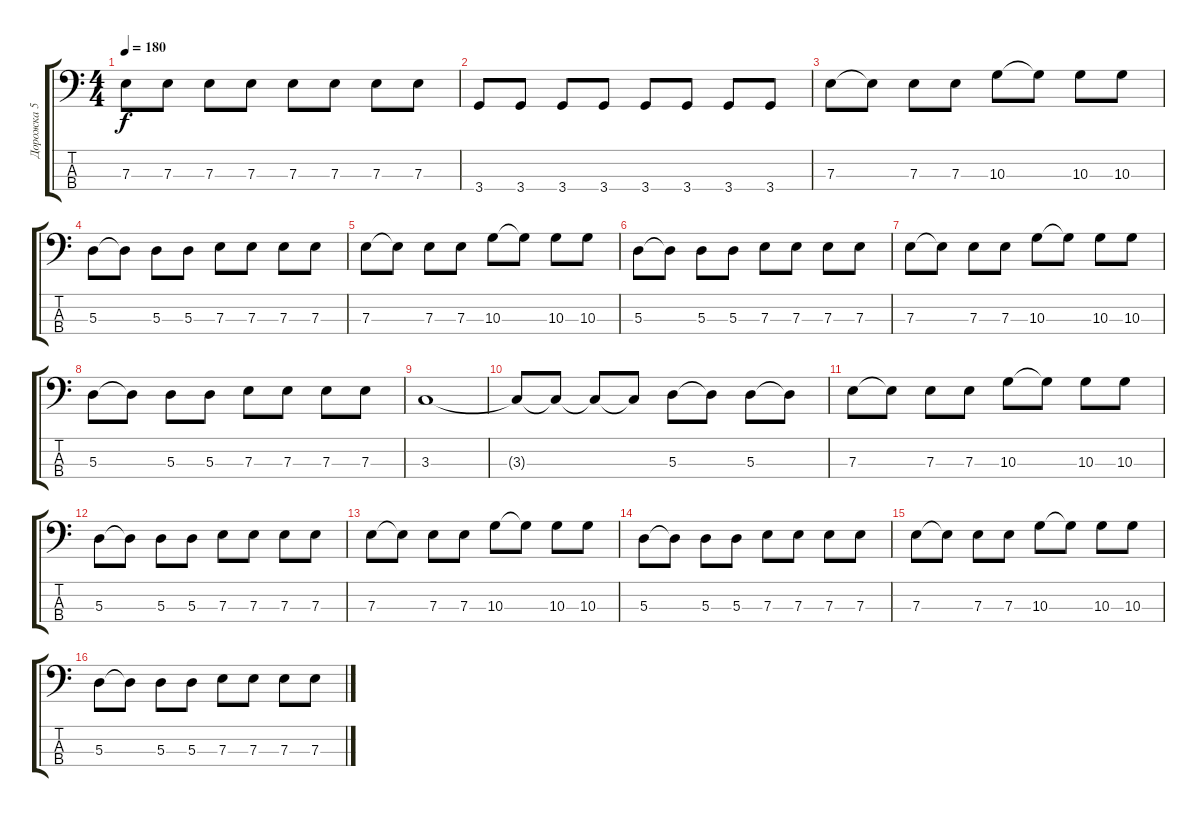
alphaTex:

\track ("Дорожка 5" "Дорожка 5") {instrument electricbasspick}
\staff {score tabs}
\tuning (G2 D2 A1 E1) {hide}
\ts (4 4)
\tempo 180
\clef f4
\ks c
7.3.8{dy f} 7.3.8 7.3.8 7.3.8 7.3.8 7.3.8 7.3.8 7.3.8 |
3.4.8 3.4.8 3.4.8 3.4.8 3.4.8 3.4.8 3.4.8 3.4.8 |
7.3.8 7.3{t}.8 7.3.8 7.3.8 10.3.8 10.3{t}.8 10.3.8 10.3.8 |
5.3.8 5.3{t}.8 5.3.8 5.3.8 7.3.8 7.3.8 7.3.8 7.3.8 |
7.3.8 7.3{t}.8 7.3.8 7.3.8 10.3.8 10.3{t}.8 10.3.8 10.3.8 |
5.3.8 5.3{t}.8 5.3.8 5.3.8 7.3.8 7.3.8 7.3.8 7.3.8 |
7.3.8 7.3{t}.8 7.3.8 7.3.8 10.3.8 10.3{t}.8 10.3.8 10.3.8 |
5.3.8 5.3{t}.8 5.3.8 5.3.8 7.3.8 7.3.8 7.3.8 7.3.8 |
3.3.1 |
3.3{t}.8 3.3{t}.8 3.3{t}.8 3.3{t}.8 5.3.8 5.3{t}.8 5.3.8 5.3{t}.8 |
7.3.8 7.3{t}.8 7.3.8 7.3.8 10.3.8 10.3{t}.8 10.3.8 10.3.8 |
5.3.8 5.3{t}.8 5.3.8 5.3.8 7.3.8 7.3.8 7.3.8 7.3.8 |
7.3.8 7.3{t}.8 7.3.8 7.3.8 10.3.8 10.3{t}.8 10.3.8 10.3.8 |
5.3.8 5.3{t}.8 5.3.8 5.3.8 7.3.8 7.3.8 7.3.8 7.3.8 |
7.3.8 7.3{t}.8 7.3.8 7.3.8 10.3.8 10.3{t}.8 10.3.8 10.3.8 |
5.3.8 5.3{t}.8 5.3.8 5.3.8 7.3.8 7.3.8 7.3.8 7.3.8
